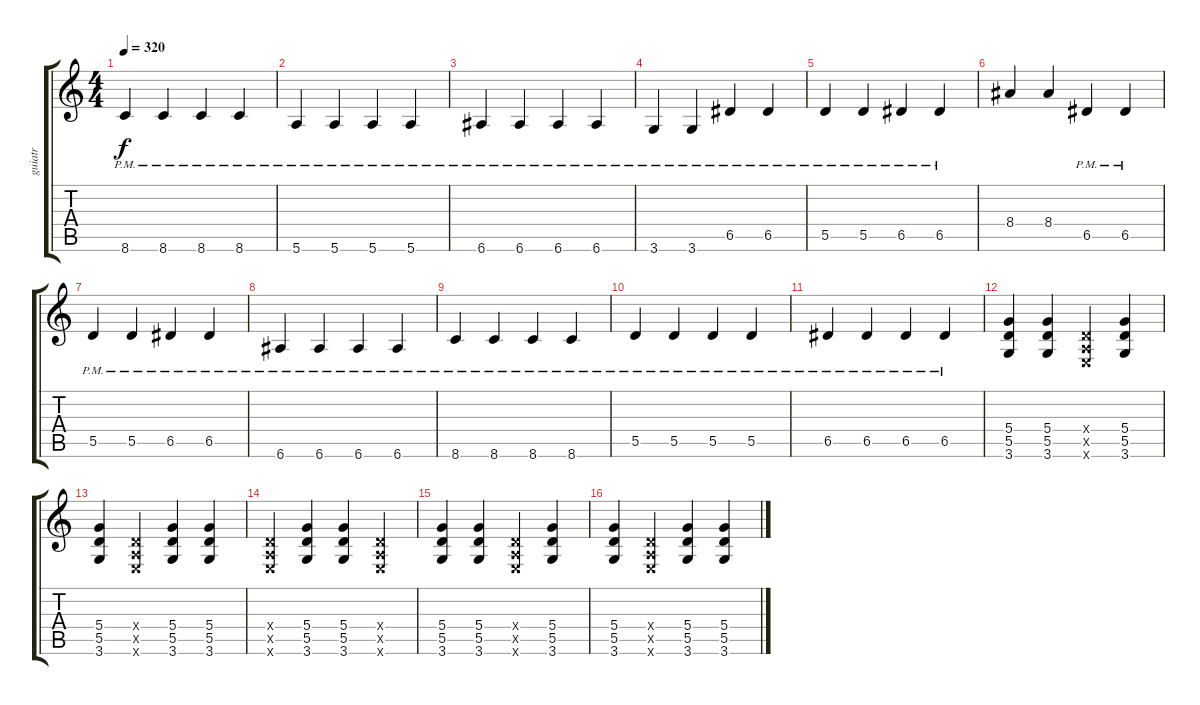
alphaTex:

\track ("guiatr" "guiatr") {instrument distortionguitar}
\staff {score tabs}
\tuning (E4 B3 G3 D3 A2 E2) {hide}
\ts (4 4)
\tempo 320
\clef g2
\ks c
8.6{pm}.4{dy f} 8.6{pm}.4 8.6{pm}.4 8.6{pm}.4 |
5.6{pm}.4 5.6{pm}.4 5.6{pm}.4 5.6{pm}.4 |
6.6{pm}.4 6.6{pm}.4 6.6{pm}.4 6.6{pm}.4 |
3.6{pm}.4 3.6{pm}.4 6.5{pm}.4 6.5{pm}.4 |
5.5{pm}.4 5.5{pm}.4 6.5{pm}.4 6.5{pm}.4 |
8.4.4 8.4.4 6.5{pm}.4 6.5{pm}.4 |
5.5{pm}.4 5.5{pm}.4 6.5{pm}.4 6.5{pm}.4 |
6.6{pm}.4 6.6{pm}.4 6.6{pm}.4 6.6{pm}.4 |
8.6{pm}.4 8.6{pm}.4 8.6{pm}.4 8.6{pm}.4 |
5.5{pm}.4 5.5{pm}.4 5.5{pm}.4 5.5{pm}.4 |
6.5{pm}.4 6.5{pm}.4 6.5{pm}.4 6.5{pm}.4 |
(5.4 5.5 3.6).4 (5.4 5.5 3.6).4 (0.4{x} 0.5{x} 0.6{x}).4 (5.4 5.5 3.6).4 |
(5.4 5.5 3.6).4 (0.4{x} 0.5{x} 0.6{x}).4 (5.4 5.5 3.6).4 (5.4 5.5 3.6).4 |
(0.4{x} 0.5{x} 0.6{x}).4 (5.4 5.5 3.6).4 (5.4 5.5 3.6).4 (0.4{x} 0.5{x} 0.6{x}).4 |
(5.4 5.5 3.6).4 (5.4 5.5 3.6).4 (0.4{x} 0.5{x} 0.6{x}).4 (5.4 5.5 3.6).4 |
(5.4 5.5 3.6).4 (0.4{x} 0.5{x} 0.6{x}).4 (5.4 5.5 3.6).4 (5.4 5.5 3.6).4
